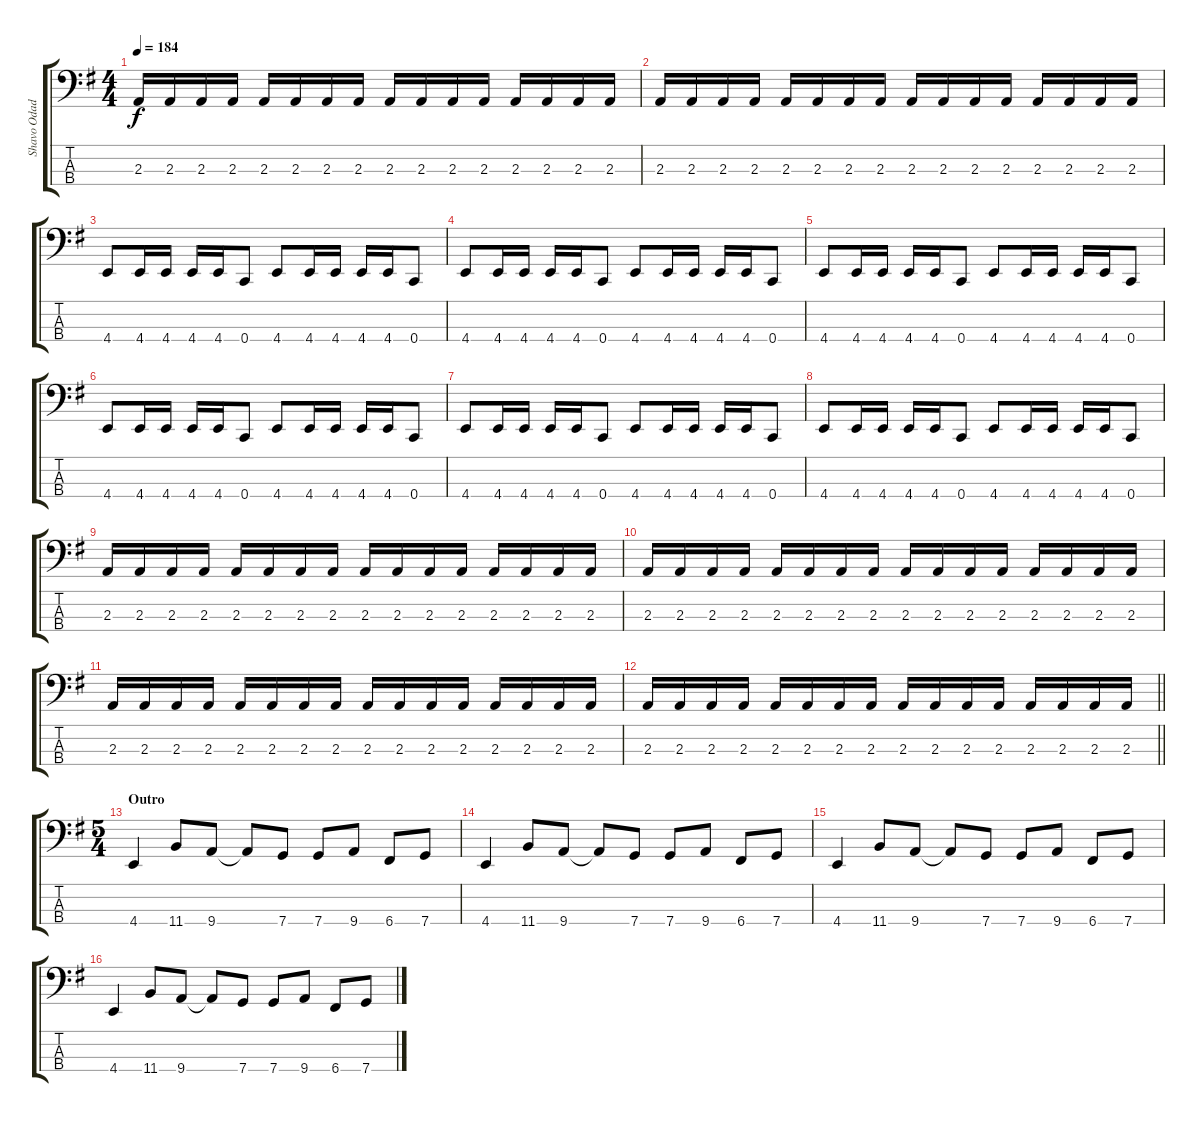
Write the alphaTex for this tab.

\track ("Shavo Odadjian [Bass Guitar]" "Shavo Odad") {instrument electricbassfinger}
\staff {score tabs}
\tuning (F2 C2 G1 C1) {hide}
\ts (4 4)
\tempo 184
\clef f4
\ks eminor
2.3.16{dy f} 2.3.16 2.3.16 2.3.16 2.3.16 2.3.16 2.3.16 2.3.16 2.3.16 2.3.16 2.3.16 2.3.16 2.3.16 2.3.16 2.3.16 2.3.16 |
2.3.16 2.3.16 2.3.16 2.3.16 2.3.16 2.3.16 2.3.16 2.3.16 2.3.16 2.3.16 2.3.16 2.3.16 2.3.16 2.3.16 2.3.16 2.3.16 |
4.4.8 4.4.16 4.4.16 4.4.16 4.4.16 0.4.8 4.4.8 4.4.16 4.4.16 4.4.16 4.4.16 0.4.8 |
4.4.8 4.4.16 4.4.16 4.4.16 4.4.16 0.4.8 4.4.8 4.4.16 4.4.16 4.4.16 4.4.16 0.4.8 |
4.4.8 4.4.16 4.4.16 4.4.16 4.4.16 0.4.8 4.4.8 4.4.16 4.4.16 4.4.16 4.4.16 0.4.8 |
4.4.8 4.4.16 4.4.16 4.4.16 4.4.16 0.4.8 4.4.8 4.4.16 4.4.16 4.4.16 4.4.16 0.4.8 |
4.4.8 4.4.16 4.4.16 4.4.16 4.4.16 0.4.8 4.4.8 4.4.16 4.4.16 4.4.16 4.4.16 0.4.8 |
4.4.8 4.4.16 4.4.16 4.4.16 4.4.16 0.4.8 4.4.8 4.4.16 4.4.16 4.4.16 4.4.16 0.4.8 |
2.3.16 2.3.16 2.3.16 2.3.16 2.3.16 2.3.16 2.3.16 2.3.16 2.3.16 2.3.16 2.3.16 2.3.16 2.3.16 2.3.16 2.3.16 2.3.16 |
2.3.16 2.3.16 2.3.16 2.3.16 2.3.16 2.3.16 2.3.16 2.3.16 2.3.16 2.3.16 2.3.16 2.3.16 2.3.16 2.3.16 2.3.16 2.3.16 |
2.3.16 2.3.16 2.3.16 2.3.16 2.3.16 2.3.16 2.3.16 2.3.16 2.3.16 2.3.16 2.3.16 2.3.16 2.3.16 2.3.16 2.3.16 2.3.16 |
\barLineRight lightlight
2.3.16 2.3.16 2.3.16 2.3.16 2.3.16 2.3.16 2.3.16 2.3.16 2.3.16 2.3.16 2.3.16 2.3.16 2.3.16 2.3.16 2.3.16 2.3.16 |
\ts (5 4)
\section ("" "Outro")
4.4.4 11.4.8 9.4.8 9.4{t}.8 7.4.8 7.4.8 9.4.8 6.4.8 7.4.8 |
4.4.4 11.4.8 9.4.8 9.4{t}.8 7.4.8 7.4.8 9.4.8 6.4.8 7.4.8 |
4.4.4 11.4.8 9.4.8 9.4{t}.8 7.4.8 7.4.8 9.4.8 6.4.8 7.4.8 |
4.4.4 11.4.8 9.4.8 9.4{t}.8 7.4.8 7.4.8 9.4.8 6.4.8 7.4.8
